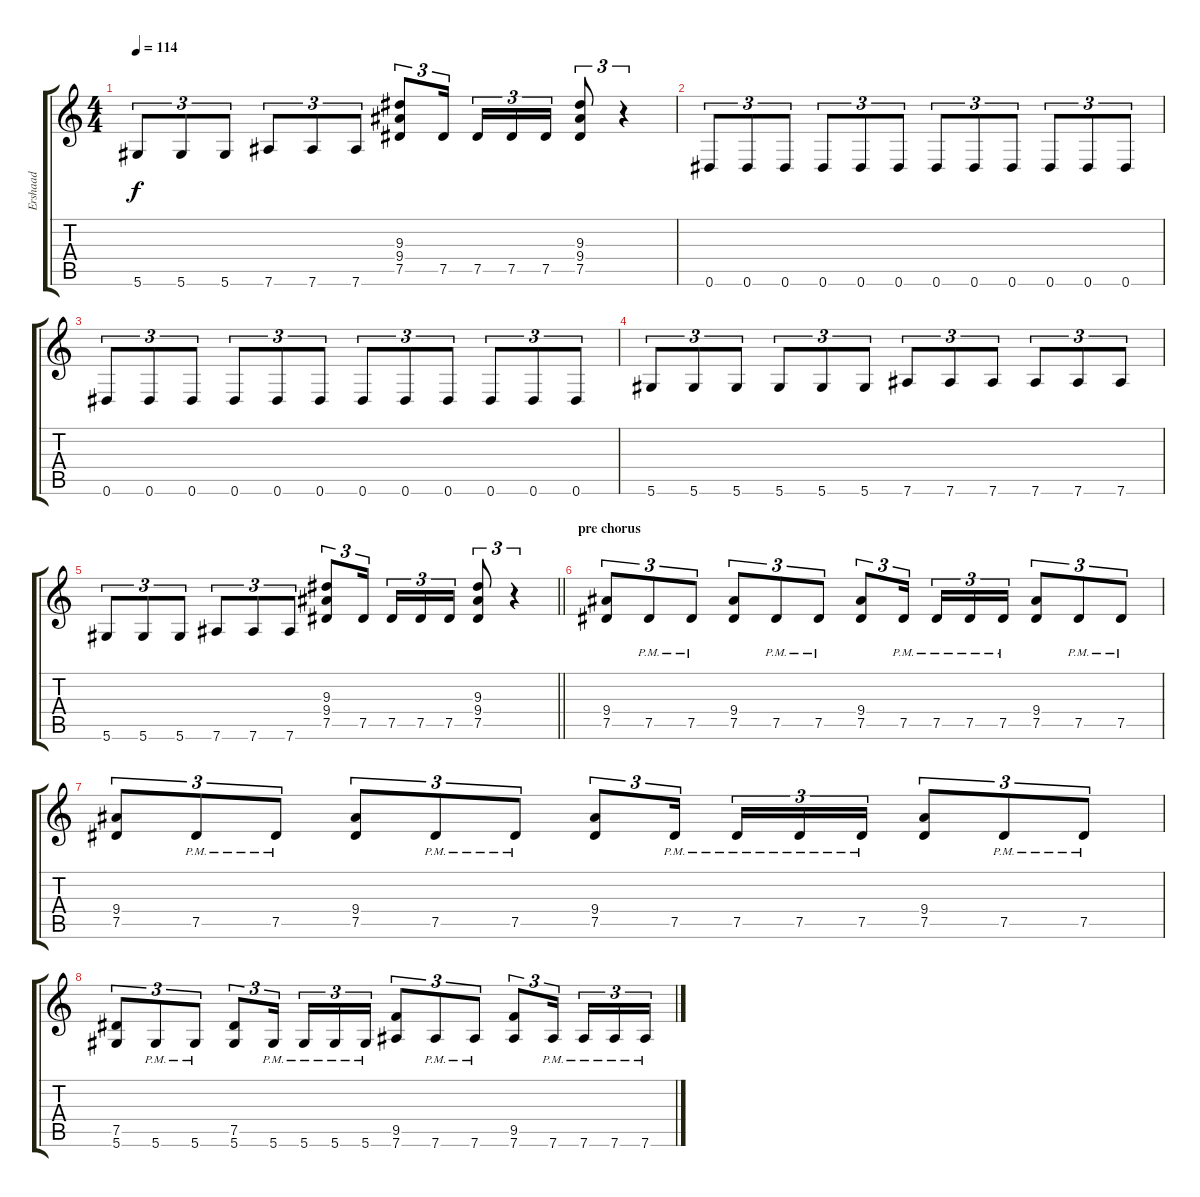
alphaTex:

\track ("Ershaad" "Ershaad") {instrument distortionguitar}
\staff {score tabs}
\tuning (Eb4 Bb3 Gb3 Db3 Ab2 Eb2) {hide}
\ts (4 4)
\tempo 114
\clef g2
\ks c
5.6.8{tu (3 2) dy f} 5.6.8{tu (3 2)} 5.6.8{tu (3 2)} 7.6.8{tu (3 2)} 7.6.8{tu (3 2)} 7.6.8{tu (3 2)} (9.3 9.4 7.5).8{tu (3 2)} 7.5.16{tu (3 2) beam splitsecondary} 7.5.16{tu (3 2)} 7.5.16{tu (3 2)} 7.5.16{tu (3 2)} (9.3 9.4 7.5).8{tu (3 2)} r.4{tu (3 2)} |
0.6.8{tu (3 2)} 0.6.8{tu (3 2)} 0.6.8{tu (3 2)} 0.6.8{tu (3 2)} 0.6.8{tu (3 2)} 0.6.8{tu (3 2)} 0.6.8{tu (3 2)} 0.6.8{tu (3 2)} 0.6.8{tu (3 2)} 0.6.8{tu (3 2)} 0.6.8{tu (3 2)} 0.6.8{tu (3 2)} |
0.6.8{tu (3 2)} 0.6.8{tu (3 2)} 0.6.8{tu (3 2)} 0.6.8{tu (3 2)} 0.6.8{tu (3 2)} 0.6.8{tu (3 2)} 0.6.8{tu (3 2)} 0.6.8{tu (3 2)} 0.6.8{tu (3 2)} 0.6.8{tu (3 2)} 0.6.8{tu (3 2)} 0.6.8{tu (3 2)} |
5.6.8{tu (3 2)} 5.6.8{tu (3 2)} 5.6.8{tu (3 2)} 5.6.8{tu (3 2)} 5.6.8{tu (3 2)} 5.6.8{tu (3 2)} 7.6.8{tu (3 2)} 7.6.8{tu (3 2)} 7.6.8{tu (3 2)} 7.6.8{tu (3 2)} 7.6.8{tu (3 2)} 7.6.8{tu (3 2)} |
\barLineRight lightlight
5.6.8{tu (3 2)} 5.6.8{tu (3 2)} 5.6.8{tu (3 2)} 7.6.8{tu (3 2)} 7.6.8{tu (3 2)} 7.6.8{tu (3 2)} (9.3 9.4 7.5).8{tu (3 2)} 7.5.16{tu (3 2) beam splitsecondary} 7.5.16{tu (3 2)} 7.5.16{tu (3 2)} 7.5.16{tu (3 2)} (9.3 9.4 7.5).8{tu (3 2)} r.4{tu (3 2)} |
\section ("" "pre chorus")
(9.4 7.5).8{tu (3 2)} 7.5{pm}.8{tu (3 2)} 7.5{pm}.8{tu (3 2)} (9.4 7.5).8{tu (3 2)} 7.5{pm}.8{tu (3 2)} 7.5{pm}.8{tu (3 2)} (9.4 7.5).8{tu (3 2)} 7.5{pm}.16{tu (3 2) beam splitsecondary} 7.5{pm}.16{tu (3 2)} 7.5{pm}.16{tu (3 2)} 7.5{pm}.16{tu (3 2)} (9.4 7.5).8{tu (3 2)} 7.5{pm}.8{tu (3 2)} 7.5{pm}.8{tu (3 2)} |
(9.4 7.5).8{tu (3 2)} 7.5{pm}.8{tu (3 2)} 7.5{pm}.8{tu (3 2)} (9.4 7.5).8{tu (3 2)} 7.5{pm}.8{tu (3 2)} 7.5{pm}.8{tu (3 2)} (9.4 7.5).8{tu (3 2)} 7.5{pm}.16{tu (3 2) beam splitsecondary} 7.5{pm}.16{tu (3 2)} 7.5{pm}.16{tu (3 2)} 7.5{pm}.16{tu (3 2)} (9.4 7.5).8{tu (3 2)} 7.5{pm}.8{tu (3 2)} 7.5{pm}.8{tu (3 2)} |
(7.5 5.6).8{tu (3 2)} 5.6{pm}.8{tu (3 2)} 5.6{pm}.8{tu (3 2)} (7.5 5.6).8{tu (3 2)} 5.6{pm}.16{tu (3 2) beam splitsecondary} 5.6{pm}.16{tu (3 2)} 5.6{pm}.16{tu (3 2)} 5.6{pm}.16{tu (3 2)} (9.5 7.6).8{tu (3 2)} 7.6{pm}.8{tu (3 2)} 7.6{pm}.8{tu (3 2)} (9.5 7.6).8{tu (3 2)} 7.6{pm}.16{tu (3 2) beam splitsecondary} 7.6{pm}.16{tu (3 2)} 7.6{pm}.16{tu (3 2)} 7.6{pm}.16{tu (3 2)}
